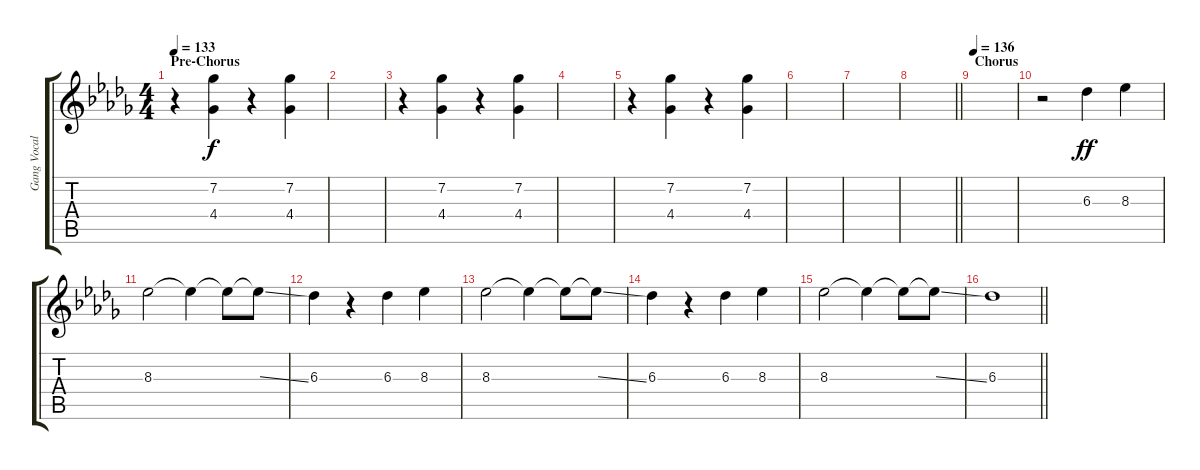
\track ("Gang Vocals" "Gang Vocal") {instrument overdrivenguitar}
\staff {score tabs}
\tuning (E4 B3 G3 D3 A2 E2) {hide}
\ts (4 4)
\section ("" "Pre-Chorus")
\tempo 133
\clef g2
\ks db
r.4{dy ff} (7.2 4.4).4{dy f} r.4 (7.2 4.4).4 |
|
r.4 (7.2 4.4).4 r.4 (7.2 4.4).4 |
|
r.4 (7.2 4.4).4 r.4 (7.2 4.4).4 |
|
|
\barLineRight lightlight
|
\section ("" "Chorus")
\tempo 136
|
r.2 6.3.4{dy ff} 8.3.4 |
8.3.2 8.3{t}.4 8.3{t}.8 8.3{ss t}.8 |
6.3.4 r.4 6.3.4 8.3.4 |
8.3.2 8.3{t}.4 8.3{t}.8 8.3{ss t}.8 |
6.3.4 r.4 6.3.4 8.3.4 |
8.3.2 8.3{t}.4 8.3{t}.8 8.3{ss t}.8 |
\barLineRight lightlight
6.3.1
